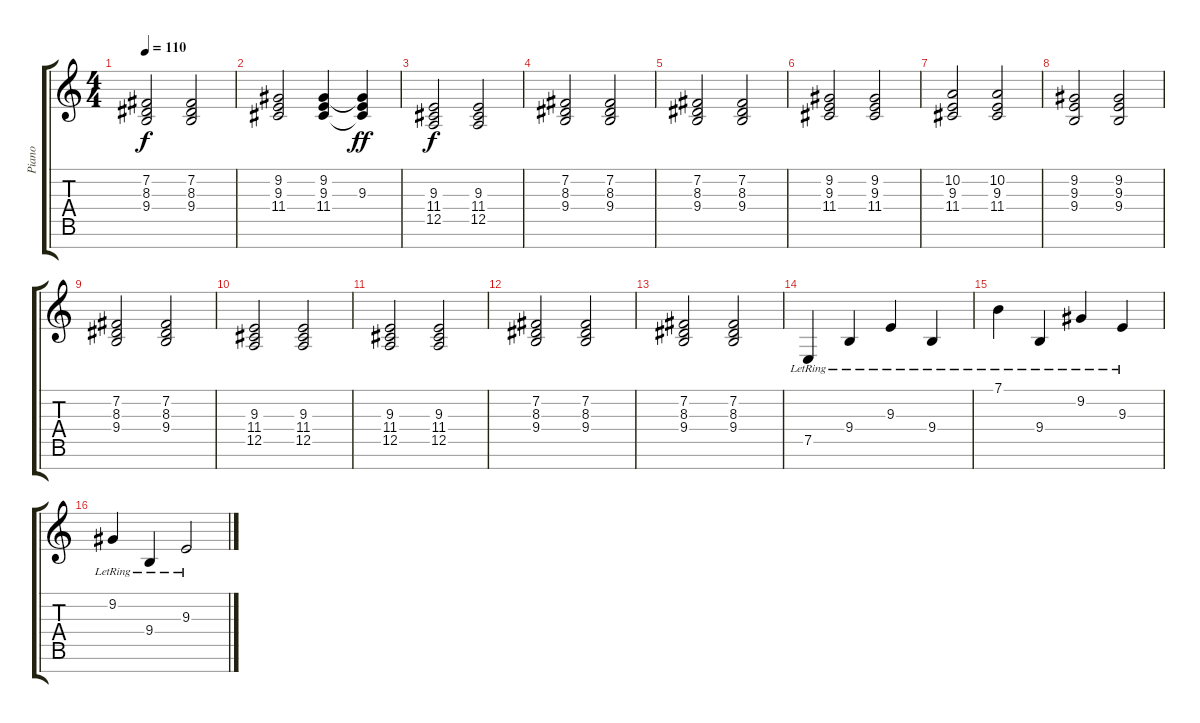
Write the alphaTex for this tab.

\track ("Piano" "Piano") {instrument acousticgrandpiano}
\staff {score tabs}
\tuning (E4 B3 G3 D3 A2 E2 B1) {hide}
\ts (4 4)
\tempo 110
\clef g2
\ks c
(7.2 8.3 9.4).2{dy f} (7.2 8.3 9.4).2 |
(9.2 9.3 11.4).2 (9.2 9.3 11.4).4 (9.2{t} 9.3 11.4{t}).4{dy ff} |
(9.3 11.4 12.5).2{dy f} (9.3 11.4 12.5).2 |
(7.2 8.3 9.4).2 (7.2 8.3 9.4).2 |
(7.2 8.3 9.4).2 (7.2 8.3 9.4).2 |
(9.2 9.3 11.4).2 (9.2 9.3 11.4).2 |
(10.2 9.3 11.4).2 (10.2 9.3 11.4).2 |
(9.2 9.3 9.4).2 (9.2 9.3 9.4).2 |
(7.2 8.3 9.4).2 (7.2 8.3 9.4).2 |
(9.3 11.4 12.5).2 (9.3 11.4 12.5).2 |
(9.3 11.4 12.5).2 (9.3 11.4 12.5).2 |
(7.2 8.3 9.4).2 (7.2 8.3 9.4).2 |
(7.2 8.3 9.4).2 (7.2 8.3 9.4).2 |
7.5{lr}.4 9.4{lr}.4 9.3{lr}.4 9.4{lr}.4 |
7.1{lr}.4 9.4{lr}.4 9.2{lr}.4 9.3{lr}.4 |
9.2{lr}.4 9.4{lr}.4 9.3{lr}.2
